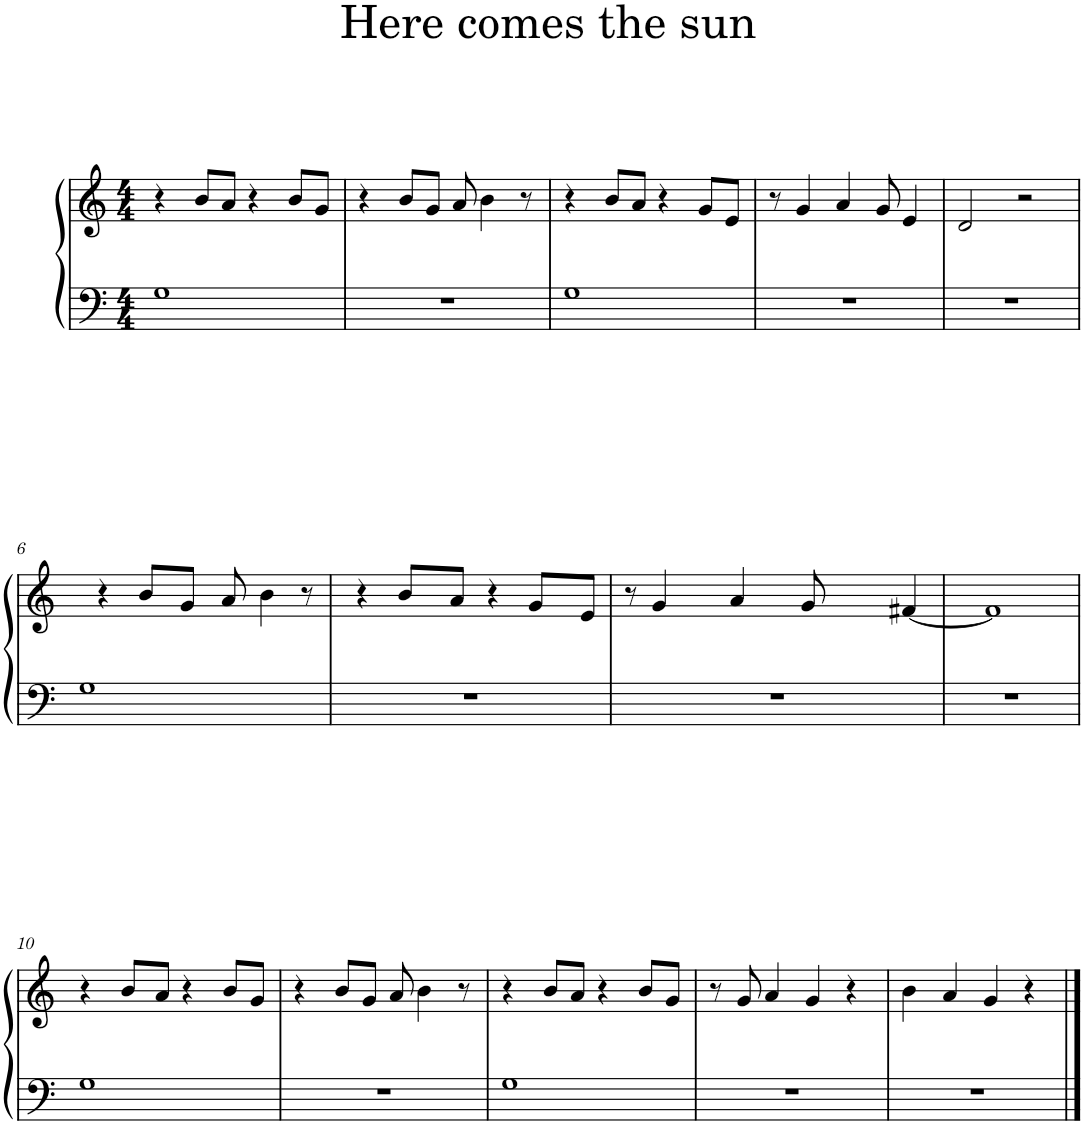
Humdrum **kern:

**kern	**kern
*part1	*part1
*staff2	*staff1
*I"Piano	*
*I'Pno.	*
*clefF4	*clefG2
*k[]	*k[]
*M4/4	*M4/4
=1	=1
1G	4r
.	8b/L
.	8a/J
.	4r
.	8b/L
.	8g/J
=2	=2
1r	4r
.	8b/L
.	8g/J
.	8a/
.	4b\
.	8r
=3	=3
1G	4r
.	8b/L
.	8a/J
.	4r
.	8g/L
.	8e/J
=4	=4
1r	8r
.	4g/
.	4a/
.	8g/
.	4e/
=5	=5
1r	2d/
.	2r
!!LO:LB:g=z
=6	=6
1G	4r
.	8b/L
.	8g/J
.	8a/
.	4b\
.	8r
=7	=7
1r	4r
.	8b/L
.	8a/J
.	4r
.	8g/L
.	8e/J
=8	=8
1r	8r
.	4g/
.	4a/
.	8g/
.	[4f#X/
=9	=9
1r	1f#]
!!LO:LB:g=z
=10	=10
1G	4r
.	8b/L
.	8a/J
.	4r
.	8b/L
.	8g/J
=11	=11
1r	4r
.	8b/L
.	8g/J
.	8a/
.	4b\
.	8r
=12	=12
1G	4r
.	8b/L
.	8a/J
.	4r
.	8b/L
.	8g/J
=13	=13
1r	8r
.	8g/
.	4a/
.	4g/
.	4r
=14	=14
1r	4b\
.	4a/
.	4g/
.	4r
==	==
*-	*-
